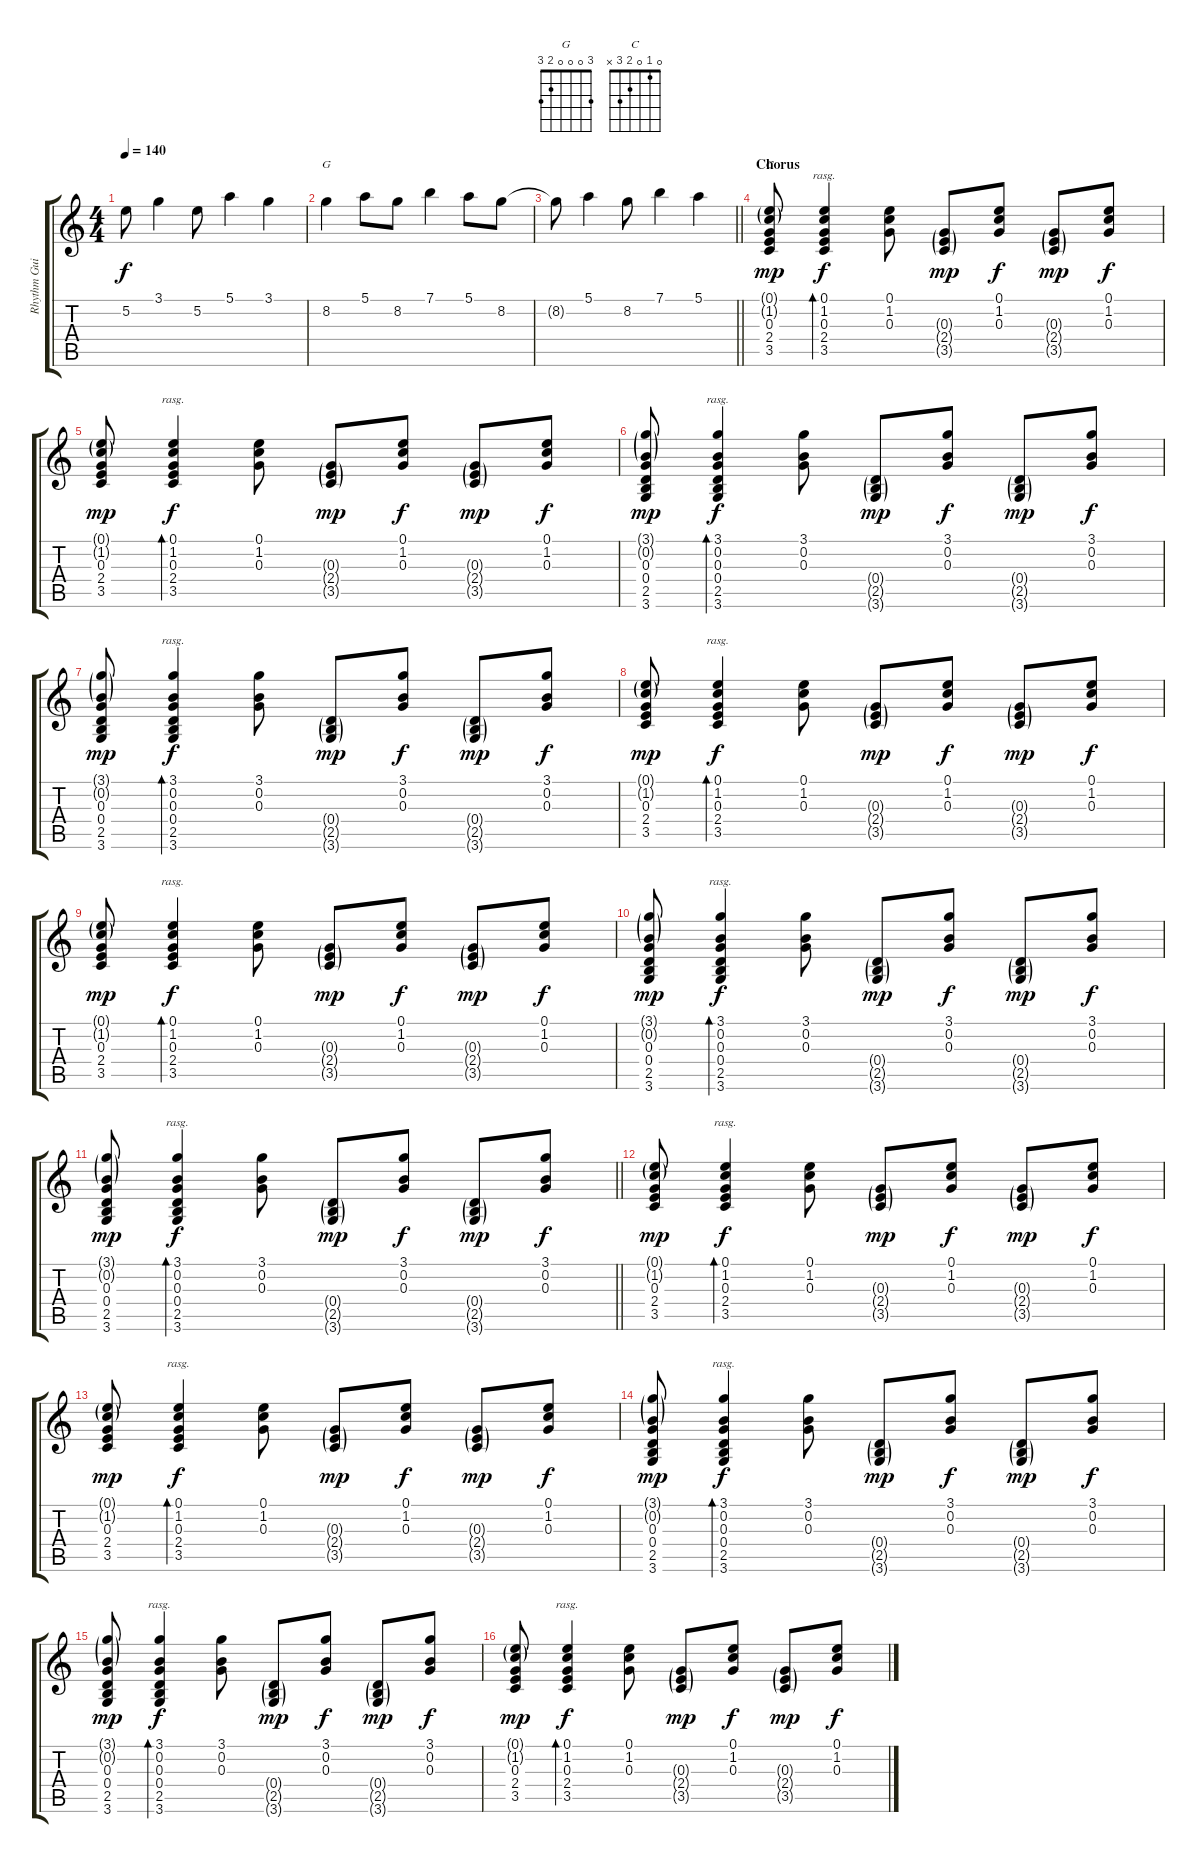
\track ("Rhythm Guitar" "Rhythm Gui") {instrument acousticguitarsteel}
\staff {score tabs}
\tuning (E4 B3 G3 D3 A2 E2) {hide}
\chord ("G" 3 0 0 0 2 3)
\chord ("C" 0 1 0 2 3 x)
\ts (4 4)
\tempo 140
\clef g2
\ks c
5.2{t}.8{dy f} 3.1.4 5.2.8 5.1.4 3.1.4 |
8.2.4{ch "G"} 5.1.8 8.2.8 7.1.4 5.1.8 8.2.8 |
\barLineRight lightlight
8.2{t}.8 5.1.4 8.2.8 7.1.4 5.1.4 |
\section ("" "Chorus")
(0.1{g} 1.2{g} 0.3 2.4 3.5).8{ch "C" dy mp} (0.1 1.2 0.3 2.4 3.5).4{bd 240 rasg ii dy f} (0.1 1.2 0.3).8 (0.3{g} 2.4{g} 3.5{g}).8{dy mp} (0.1 1.2 0.3).8{dy f} (0.3{g} 2.4{g} 3.5{g}).8{dy mp} (0.1 1.2 0.3).8{dy f} |
(0.1{g} 1.2{g} 0.3 2.4 3.5).8{dy mp} (0.1 1.2 0.3 2.4 3.5).4{bd 240 rasg ii dy f} (0.1 1.2 0.3).8 (0.3{g} 2.4{g} 3.5{g}).8{dy mp} (0.1 1.2 0.3).8{dy f} (0.3{g} 2.4{g} 3.5{g}).8{dy mp} (0.1 1.2 0.3).8{dy f} |
(3.1{g} 0.2{g} 0.3 0.4 2.5 3.6).8{dy mp} (3.1 0.2 0.3 0.4 2.5 3.6).4{bd 240 rasg ii dy f} (3.1 0.2 0.3).8 (0.4{g} 2.5{g} 3.6{g}).8{dy mp} (3.1 0.2 0.3).8{dy f} (0.4{g} 2.5{g} 3.6{g}).8{dy mp} (3.1 0.2 0.3).8{dy f} |
(3.1{g} 0.2{g} 0.3 0.4 2.5 3.6).8{dy mp} (3.1 0.2 0.3 0.4 2.5 3.6).4{bd 240 rasg ii dy f} (3.1 0.2 0.3).8 (0.4{g} 2.5{g} 3.6{g}).8{dy mp} (3.1 0.2 0.3).8{dy f} (0.4{g} 2.5{g} 3.6{g}).8{dy mp} (3.1 0.2 0.3).8{dy f} |
(0.1{g} 1.2{g} 0.3 2.4 3.5).8{dy mp} (0.1 1.2 0.3 2.4 3.5).4{bd 240 rasg ii dy f} (0.1 1.2 0.3).8 (0.3{g} 2.4{g} 3.5{g}).8{dy mp} (0.1 1.2 0.3).8{dy f} (0.3{g} 2.4{g} 3.5{g}).8{dy mp} (0.1 1.2 0.3).8{dy f} |
(0.1{g} 1.2{g} 0.3 2.4 3.5).8{dy mp} (0.1 1.2 0.3 2.4 3.5).4{bd 240 rasg ii dy f} (0.1 1.2 0.3).8 (0.3{g} 2.4{g} 3.5{g}).8{dy mp} (0.1 1.2 0.3).8{dy f} (0.3{g} 2.4{g} 3.5{g}).8{dy mp} (0.1 1.2 0.3).8{dy f} |
(3.1{g} 0.2{g} 0.3 0.4 2.5 3.6).8{dy mp} (3.1 0.2 0.3 0.4 2.5 3.6).4{bd 240 rasg ii dy f} (3.1 0.2 0.3).8 (0.4{g} 2.5{g} 3.6{g}).8{dy mp} (3.1 0.2 0.3).8{dy f} (0.4{g} 2.5{g} 3.6{g}).8{dy mp} (3.1 0.2 0.3).8{dy f} |
\barLineRight lightlight
(3.1{g} 0.2{g} 0.3 0.4 2.5 3.6).8{dy mp} (3.1 0.2 0.3 0.4 2.5 3.6).4{bd 240 rasg ii dy f} (3.1 0.2 0.3).8 (0.4{g} 2.5{g} 3.6{g}).8{dy mp} (3.1 0.2 0.3).8{dy f} (0.4{g} 2.5{g} 3.6{g}).8{dy mp} (3.1 0.2 0.3).8{dy f} |
(0.1{g} 1.2{g} 0.3 2.4 3.5).8{dy mp} (0.1 1.2 0.3 2.4 3.5).4{bd 240 rasg ii dy f} (0.1 1.2 0.3).8 (0.3{g} 2.4{g} 3.5{g}).8{dy mp} (0.1 1.2 0.3).8{dy f} (0.3{g} 2.4{g} 3.5{g}).8{dy mp} (0.1 1.2 0.3).8{dy f} |
(0.1{g} 1.2{g} 0.3 2.4 3.5).8{dy mp} (0.1 1.2 0.3 2.4 3.5).4{bd 240 rasg ii dy f} (0.1 1.2 0.3).8 (0.3{g} 2.4{g} 3.5{g}).8{dy mp} (0.1 1.2 0.3).8{dy f} (0.3{g} 2.4{g} 3.5{g}).8{dy mp} (0.1 1.2 0.3).8{dy f} |
(3.1{g} 0.2{g} 0.3 0.4 2.5 3.6).8{dy mp} (3.1 0.2 0.3 0.4 2.5 3.6).4{bd 240 rasg ii dy f} (3.1 0.2 0.3).8 (0.4{g} 2.5{g} 3.6{g}).8{dy mp} (3.1 0.2 0.3).8{dy f} (0.4{g} 2.5{g} 3.6{g}).8{dy mp} (3.1 0.2 0.3).8{dy f} |
(3.1{g} 0.2{g} 0.3 0.4 2.5 3.6).8{dy mp} (3.1 0.2 0.3 0.4 2.5 3.6).4{bd 240 rasg ii dy f} (3.1 0.2 0.3).8 (0.4{g} 2.5{g} 3.6{g}).8{dy mp} (3.1 0.2 0.3).8{dy f} (0.4{g} 2.5{g} 3.6{g}).8{dy mp} (3.1 0.2 0.3).8{dy f} |
(0.1{g} 1.2{g} 0.3 2.4 3.5).8{dy mp} (0.1 1.2 0.3 2.4 3.5).4{bd 240 rasg ii dy f} (0.1 1.2 0.3).8 (0.3{g} 2.4{g} 3.5{g}).8{dy mp} (0.1 1.2 0.3).8{dy f} (0.3{g} 2.4{g} 3.5{g}).8{dy mp} (0.1 1.2 0.3).8{dy f}
